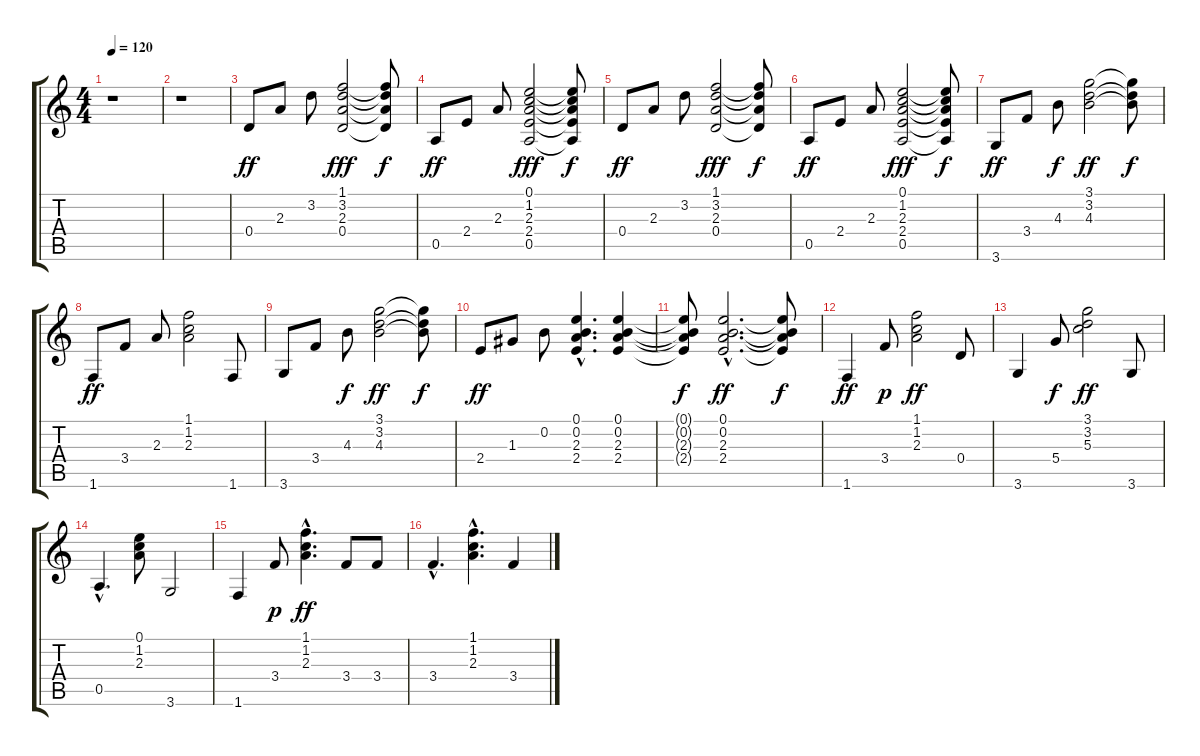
\track "" {instrument acousticguitarsteel}
\staff {score tabs}
\tuning (E4 B3 G3 D3 A2 E2) {hide}
\ts (4 4)
\tempo 120
\clef g2
\ks c
r.1{dy f} |
r.1 |
0.4.8{dy ff} 2.3.8 3.2.8 (1.1 3.2 2.3 0.4).2{dy fff} (1.1{t} 3.2{t} 2.3{t} 0.4{t}).8{dy f} |
0.5.8{dy ff} 2.4.8 2.3.8 (0.1 1.2 2.3 2.4 0.5).2{dy fff} (0.1{t} 1.2{t} 2.3{t} 2.4{t} 0.5{t}).8{dy f} |
0.4.8{dy ff} 2.3.8 3.2.8 (1.1 3.2 2.3 0.4).2{dy fff} (1.1{t} 3.2{t} 2.3{t} 0.4{t}).8{dy f} |
0.5.8{dy ff} 2.4.8 2.3.8 (0.1 1.2 2.3 2.4 0.5).2{dy fff} (0.1{t} 1.2{t} 2.3{t} 2.4{t} 0.5{t}).8{dy f} |
3.6.8{dy ff} 3.4.8 4.3.8{dy f} (3.1 3.2 4.3).2{dy ff} (3.1{t} 3.2{t} 4.3{t}).8{dy f} |
1.6.8{dy ff} 3.4.8 2.3.8 (1.1 1.2 2.3).2 1.6.8 |
3.6.8 3.4.8 4.3.8{dy f} (3.1 3.2 4.3).2{dy ff} (3.1{t} 3.2{t} 4.3{t}).8{dy f} |
2.4.8{dy ff} 1.3.8 0.2.8 (0.1{hac} 0.2{hac} 2.3{hac} 2.4{hac}).4{d} (0.1 0.2 2.3 2.4).4 |
(0.1{t} 0.2{t} 2.3{t} 2.4{t}).8{dy f} (0.1{hac} 0.2{hac} 2.3{hac} 2.4{hac}).2{d dy ff} (0.1{t} 0.2{t} 2.3{t} 2.4{t}).8{dy f} |
1.6.4{dy ff} 3.4.8{dy p} (1.1 1.2 2.3).2{dy ff} 0.4.8 |
3.6.4 5.4.8{dy f} (3.1 3.2 5.3).2{dy ff} 3.6.8 |
0.5{hac}.4{d} (0.1 1.2 2.3).8 3.6.2 |
1.6.4 3.4.8{dy p} (1.1{hac} 1.2{hac} 2.3{hac}).4{d dy ff} 3.4.8 3.4.8 |
3.4{hac}.4{d} (1.1{hac} 1.2{hac} 2.3{hac}).4{d} 3.4.4
